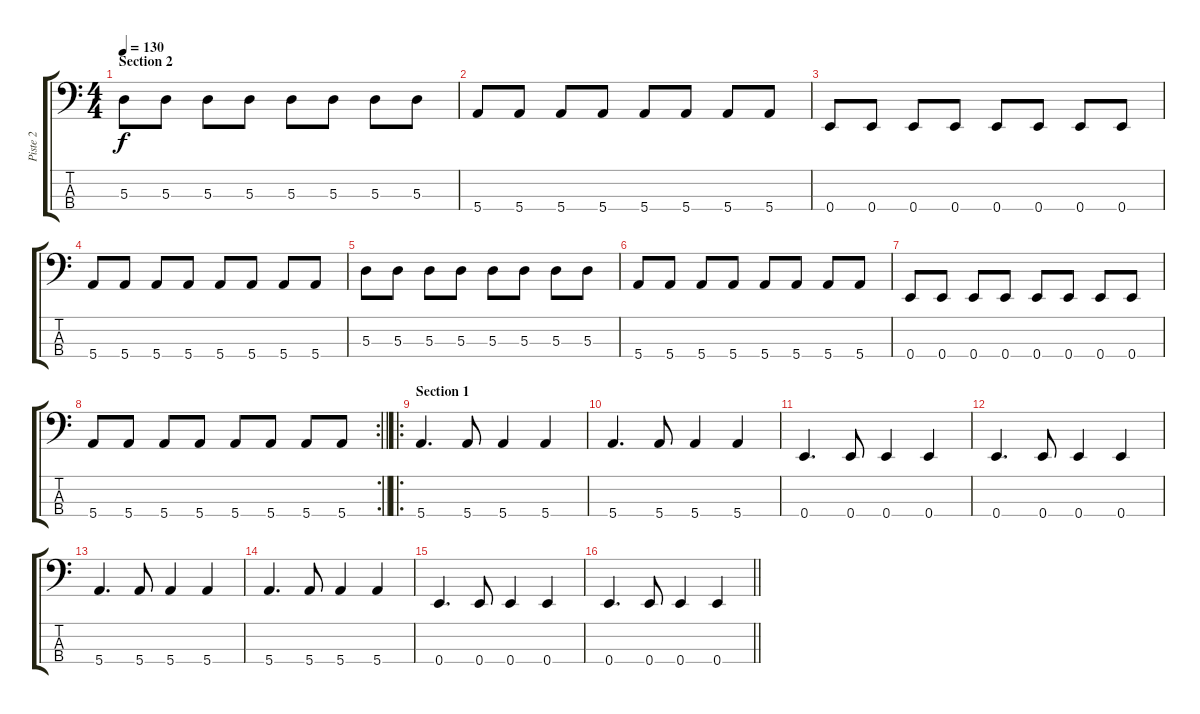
\track ("Piste 2" "Piste 2") {instrument electricbassfinger}
\staff {score tabs}
\tuning (G2 D2 A1 E1) {hide}
\ts (4 4)
\section ("" "Section 2")
\tempo 130
\clef f4
\ks c
5.3.8{dy f} 5.3.8 5.3.8 5.3.8 5.3.8 5.3.8 5.3.8 5.3.8 |
5.4.8 5.4.8 5.4.8 5.4.8 5.4.8 5.4.8 5.4.8 5.4.8 |
0.4.8 0.4.8 0.4.8 0.4.8 0.4.8 0.4.8 0.4.8 0.4.8 |
5.4.8 5.4.8 5.4.8 5.4.8 5.4.8 5.4.8 5.4.8 5.4.8 |
5.3.8 5.3.8 5.3.8 5.3.8 5.3.8 5.3.8 5.3.8 5.3.8 |
5.4.8 5.4.8 5.4.8 5.4.8 5.4.8 5.4.8 5.4.8 5.4.8 |
0.4.8 0.4.8 0.4.8 0.4.8 0.4.8 0.4.8 0.4.8 0.4.8 |
\rc 2
\barLineRight lightlight
5.4.8 5.4.8 5.4.8 5.4.8 5.4.8 5.4.8 5.4.8 5.4.8 |
\ro
\section ("" "Section 1")
5.4.4{d} 5.4.8 5.4.4 5.4.4 |
5.4.4{d} 5.4.8 5.4.4 5.4.4 |
0.4.4{d} 0.4.8 0.4.4 0.4.4 |
0.4.4{d} 0.4.8 0.4.4 0.4.4 |
5.4.4{d} 5.4.8 5.4.4 5.4.4 |
5.4.4{d} 5.4.8 5.4.4 5.4.4 |
0.4.4{d} 0.4.8 0.4.4 0.4.4 |
\barLineRight lightlight
0.4.4{d} 0.4.8 0.4.4 0.4.4
